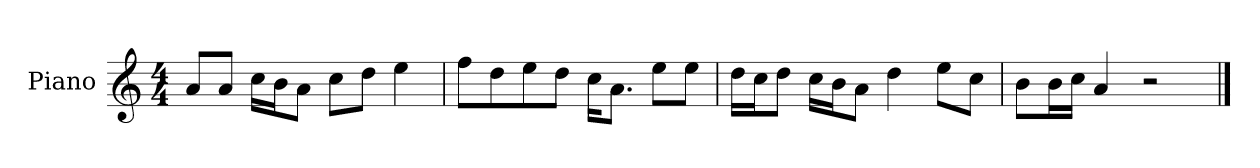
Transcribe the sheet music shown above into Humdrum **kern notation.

**kern
*part1
*staff1
*I"Piano
*I'P-no
*clefG2
*k[]
*M4/4
*MM90
=1
8a/L
8a/J
16cc\LL
16b\J
8a\J
8cc\L
8dd\J
4ee\
=2
8ff\L
8dd\
8ee\
8dd\J
16cc\KL
8.a\J
8ee\L
8ee\J
=3
16dd\LL
16cc\J
8dd\J
16cc\LL
16b\J
8a\J
4dd\
8ee\L
8cc\J
=4
8b\L
16b\L
16cc\JJ
4a/
2r
==
*-
